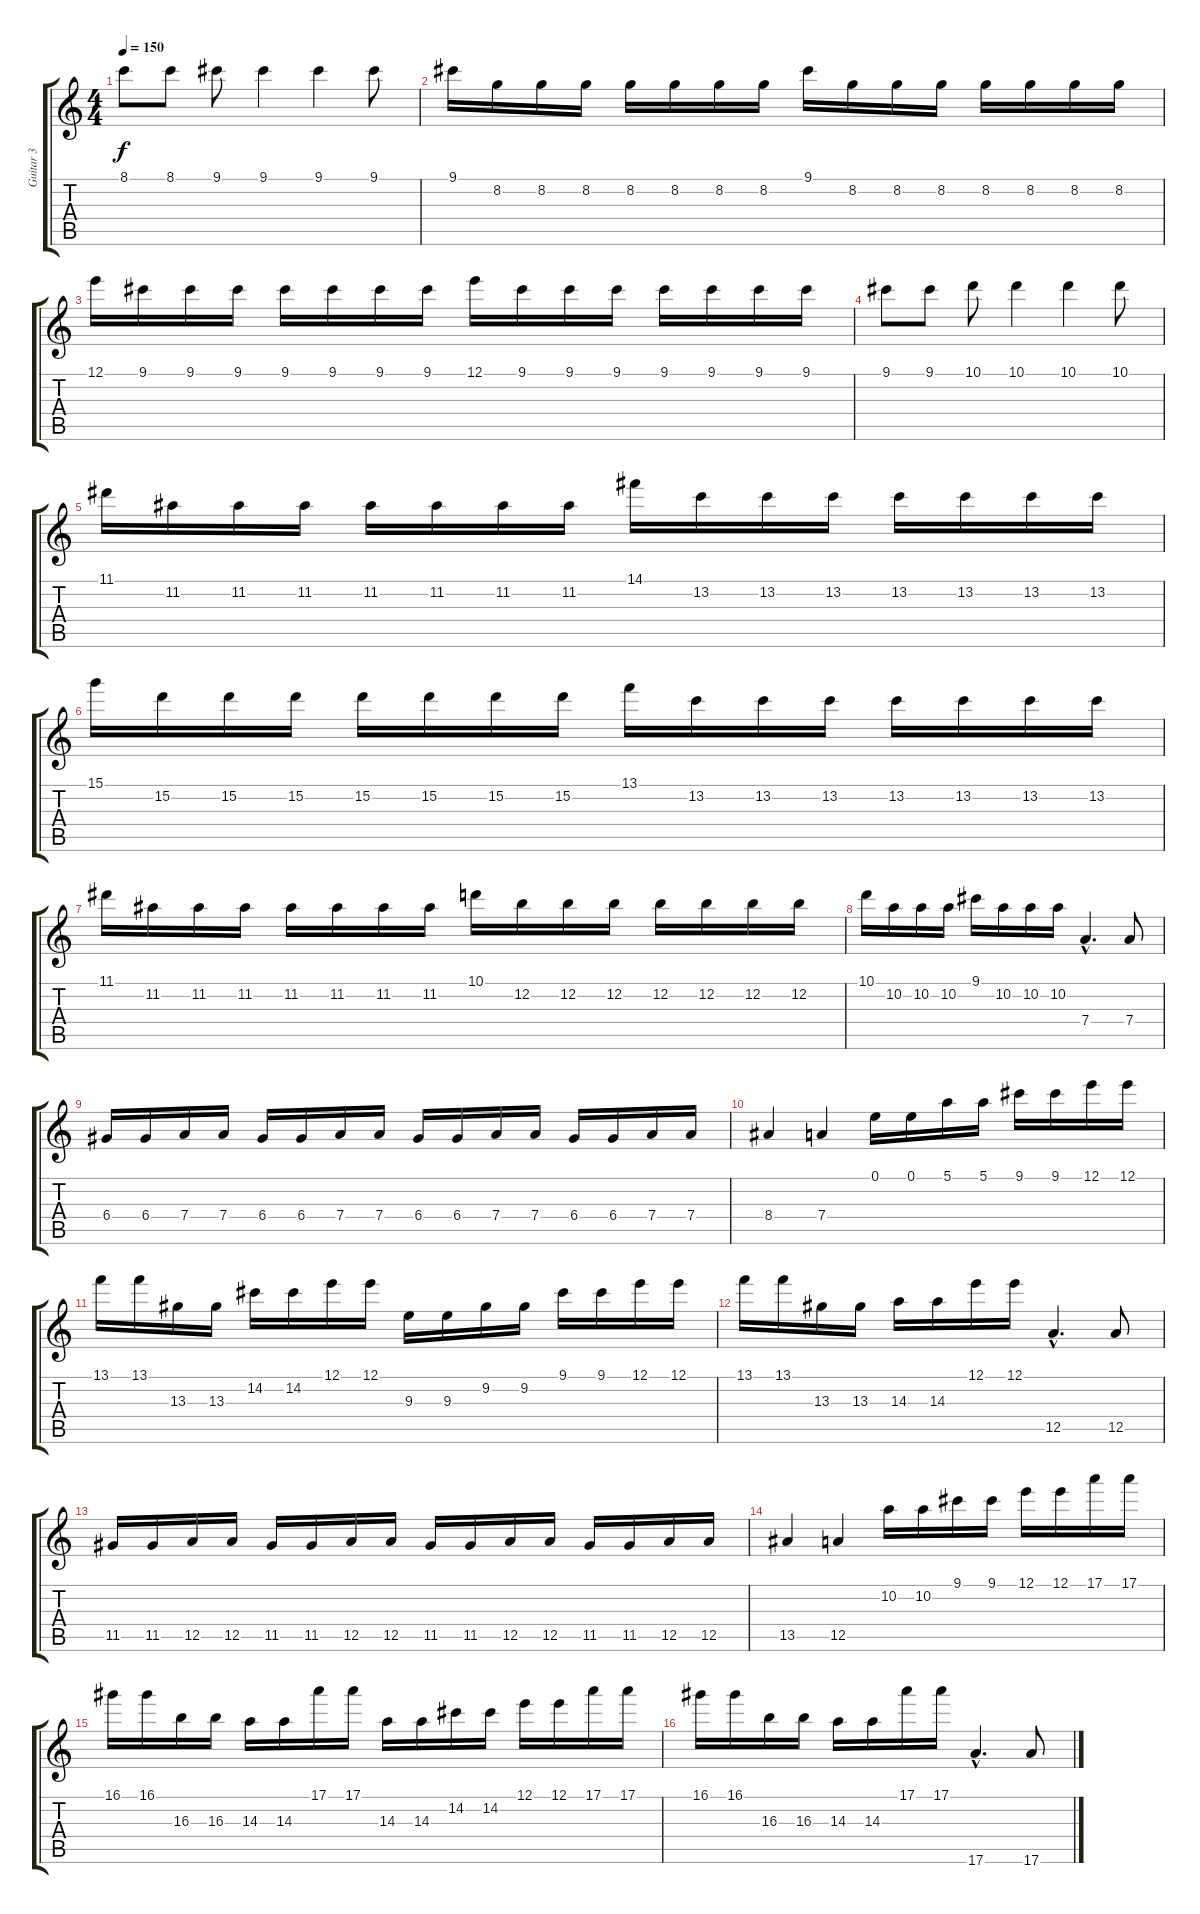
\track ("Guitar 3" "Guitar 3") {instrument acousticguitarnylon}
\staff {score tabs}
\tuning (E4 B3 G3 D3 A2 E2) {hide}
\ts (4 4)
\tempo 150
\clef g2
\ks c
8.1.8{dy f} 8.1.8 9.1.8 9.1.4 9.1.4 9.1.8 |
9.1.16 8.2.16 8.2.16 8.2.16 8.2.16 8.2.16 8.2.16 8.2.16 9.1.16 8.2.16 8.2.16 8.2.16 8.2.16 8.2.16 8.2.16 8.2.16 |
12.1.16 9.1.16 9.1.16 9.1.16 9.1.16 9.1.16 9.1.16 9.1.16 12.1.16 9.1.16 9.1.16 9.1.16 9.1.16 9.1.16 9.1.16 9.1.16 |
9.1.8 9.1.8 10.1.8 10.1.4 10.1.4 10.1.8 |
11.1.16 11.2.16 11.2.16 11.2.16 11.2.16 11.2.16 11.2.16 11.2.16 14.1.16 13.2.16 13.2.16 13.2.16 13.2.16 13.2.16 13.2.16 13.2.16 |
15.1.16 15.2.16 15.2.16 15.2.16 15.2.16 15.2.16 15.2.16 15.2.16 13.1.16 13.2.16 13.2.16 13.2.16 13.2.16 13.2.16 13.2.16 13.2.16 |
11.1.16 11.2.16 11.2.16 11.2.16 11.2.16 11.2.16 11.2.16 11.2.16 10.1.16 12.2.16 12.2.16 12.2.16 12.2.16 12.2.16 12.2.16 12.2.16 |
10.1.16 10.2.16 10.2.16 10.2.16 9.1.16 10.2.16 10.2.16 10.2.16 7.4{hac}.4{d} 7.4.8 |
6.4.16 6.4.16 7.4.16 7.4.16 6.4.16 6.4.16 7.4.16 7.4.16 6.4.16 6.4.16 7.4.16 7.4.16 6.4.16 6.4.16 7.4.16 7.4.16 |
8.4.4 7.4.4 0.1.16 0.1.16 5.1.16 5.1.16 9.1.16 9.1.16 12.1.16 12.1.16 |
13.1.16 13.1.16 13.3.16 13.3.16 14.2.16 14.2.16 12.1.16 12.1.16 9.3.16 9.3.16 9.2.16 9.2.16 9.1.16 9.1.16 12.1.16 12.1.16 |
13.1.16 13.1.16 13.3.16 13.3.16 14.3.16 14.3.16 12.1.16 12.1.16 12.5{hac}.4{d} 12.5.8 |
11.5.16 11.5.16 12.5.16 12.5.16 11.5.16 11.5.16 12.5.16 12.5.16 11.5.16 11.5.16 12.5.16 12.5.16 11.5.16 11.5.16 12.5.16 12.5.16 |
13.5.4 12.5.4 10.2.16 10.2.16 9.1.16 9.1.16 12.1.16 12.1.16 17.1.16 17.1.16 |
16.1.16 16.1.16 16.3.16 16.3.16 14.3.16 14.3.16 17.1.16 17.1.16 14.3.16 14.3.16 14.2.16 14.2.16 12.1.16 12.1.16 17.1.16 17.1.16 |
16.1.16 16.1.16 16.3.16 16.3.16 14.3.16 14.3.16 17.1.16 17.1.16 17.6{hac}.4{d} 17.6.8
